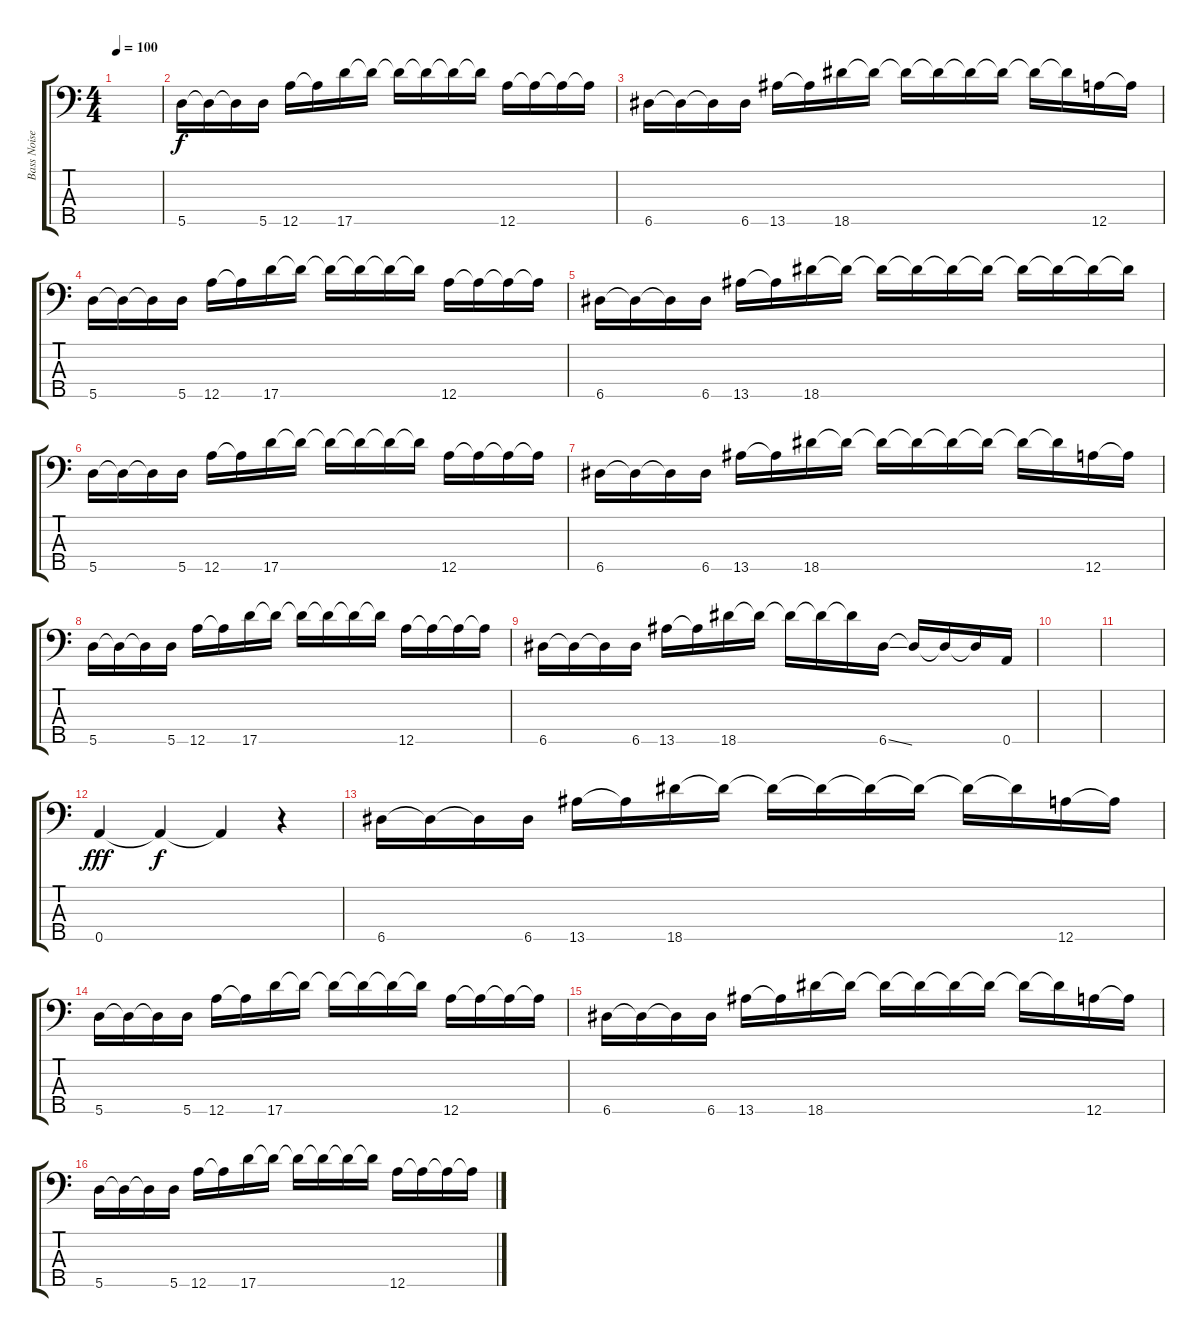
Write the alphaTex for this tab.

\track ("Bass Noise" "Bass Noise") {instrument slapbass1}
\staff {score tabs}
\tuning (F1 C1 G0 D0 A-1) {hide}
\ts (4 4)
\tempo 100
\clef f4
\ks c
|
5.5.16 5.5{t}.16 5.5{t}.16 5.5.16 12.5.16 12.5{t}.16 17.5.16 17.5{t}.16 17.5{t}.16 17.5{t}.16 17.5{t}.16 17.5{t}.16 12.5.16 12.5{t}.16 12.5{t}.16 12.5{t}.16 |
6.5.16 6.5{t}.16 6.5{t}.16 6.5.16 13.5.16 13.5{t}.16 18.5.16 18.5{t}.16 18.5{t}.16 18.5{t}.16 18.5{t}.16 18.5{t}.16 18.5{t}.16 18.5{t}.16 12.5.16 12.5{t}.16 |
5.5.16 5.5{t}.16 5.5{t}.16 5.5.16 12.5.16 12.5{t}.16 17.5.16 17.5{t}.16 17.5{t}.16 17.5{t}.16 17.5{t}.16 17.5{t}.16 12.5.16 12.5{t}.16 12.5{t}.16 12.5{t}.16 |
6.5.16 6.5{t}.16 6.5{t}.16 6.5.16 13.5.16 13.5{t}.16 18.5.16 18.5{t}.16 18.5{t}.16 18.5{t}.16 18.5{t}.16 18.5{t}.16 18.5{t}.16 18.5{t}.16 18.5{t}.16 18.5{t}.16 |
5.5.16 5.5{t}.16 5.5{t}.16 5.5.16 12.5.16 12.5{t}.16 17.5.16 17.5{t}.16 17.5{t}.16 17.5{t}.16 17.5{t}.16 17.5{t}.16 12.5.16 12.5{t}.16 12.5{t}.16 12.5{t}.16 |
6.5.16 6.5{t}.16 6.5{t}.16 6.5.16 13.5.16 13.5{t}.16 18.5.16 18.5{t}.16 18.5{t}.16 18.5{t}.16 18.5{t}.16 18.5{t}.16 18.5{t}.16 18.5{t}.16 12.5.16 12.5{t}.16 |
5.5.16 5.5{t}.16 5.5{t}.16 5.5.16 12.5.16 12.5{t}.16 17.5.16 17.5{t}.16 17.5{t}.16 17.5{t}.16 17.5{t}.16 17.5{t}.16 12.5.16 12.5{t}.16 12.5{t}.16 12.5{t}.16 |
6.5.16 6.5{t}.16 6.5{t}.16 6.5.16 13.5.16 13.5{t}.16 18.5.16 18.5{t}.16 18.5{t}.16 18.5{t}.16 18.5{t}.16 6.5{ss}.16 6.5{t}.16 6.5{t}.16 6.5{t}.16 0.5.16 |
|
|
0.5.4{dy fff} 0.5{t}.4{dy f} 0.5{t}.4 r.4 |
6.5.16 6.5{t}.16 6.5{t}.16 6.5.16 13.5.16 13.5{t}.16 18.5.16 18.5{t}.16 18.5{t}.16 18.5{t}.16 18.5{t}.16 18.5{t}.16 18.5{t}.16 18.5{t}.16 12.5.16 12.5{t}.16 |
5.5.16 5.5{t}.16 5.5{t}.16 5.5.16 12.5.16 12.5{t}.16 17.5.16 17.5{t}.16 17.5{t}.16 17.5{t}.16 17.5{t}.16 17.5{t}.16 12.5.16 12.5{t}.16 12.5{t}.16 12.5{t}.16 |
6.5.16 6.5{t}.16 6.5{t}.16 6.5.16 13.5.16 13.5{t}.16 18.5.16 18.5{t}.16 18.5{t}.16 18.5{t}.16 18.5{t}.16 18.5{t}.16 18.5{t}.16 18.5{t}.16 12.5.16 12.5{t}.16 |
5.5.16 5.5{t}.16 5.5{t}.16 5.5.16 12.5.16 12.5{t}.16 17.5.16 17.5{t}.16 17.5{t}.16 17.5{t}.16 17.5{t}.16 17.5{t}.16 12.5.16 12.5{t}.16 12.5{t}.16 12.5{t}.16
